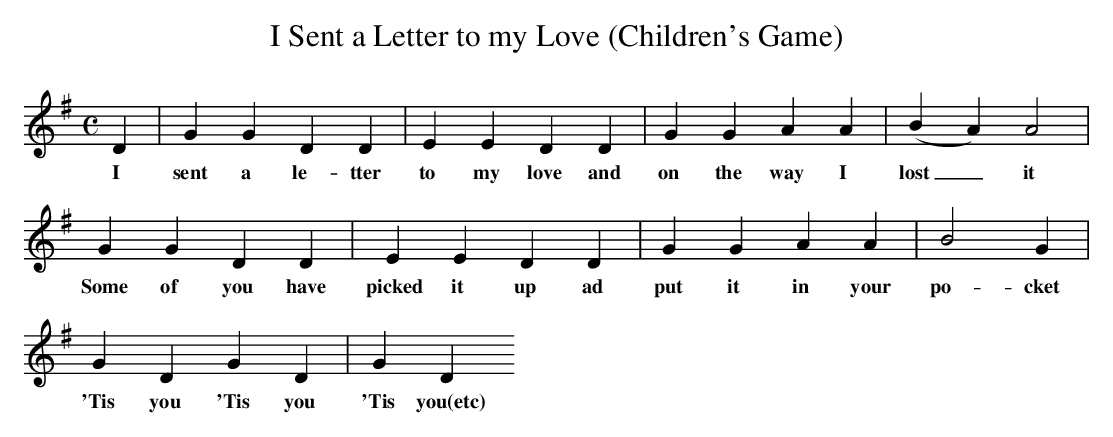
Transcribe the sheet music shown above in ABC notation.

X:1
T:I Sent a Letter to my Love (Children's Game)
M:C
L:1/4
K:G
D | G G D D | E E D D | G G A A | (B A) A2 |
w:I sent a le-tter to my love and on the way I lost_ it
G G D D | E E D D | G G A A | B2 G |
w:Some of you have picked it up ad put it in your po-cket
G D G D | G D
w:'Tis you 'Tis you 'Tis you(etc)
